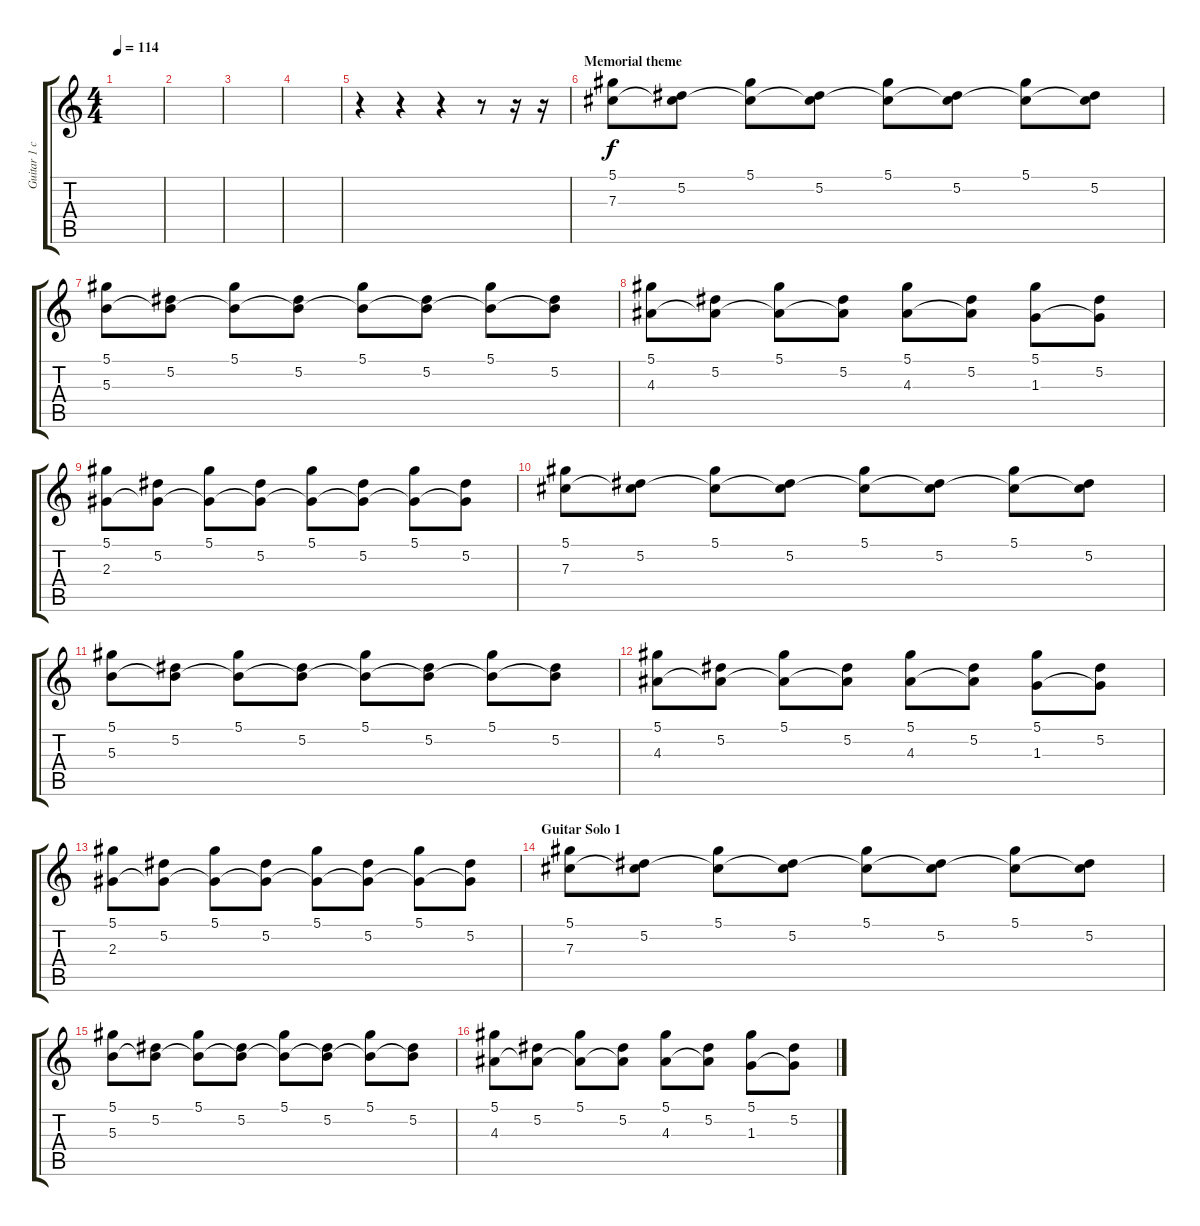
\track ("Guitar 1 c" "Guitar 1 c") {instrument electricguitarclean}
\staff {score tabs}
\tuning (Eb4 Bb3 Gb3 Db3 Ab2 Eb2) {hide}
\ts (4 4)
\tempo 114
\clef g2
\ks c
|
|
|
|
r.4 r.4 r.4 r.8 r.16 r.16 |
\section ("" "Memorial theme")
(5.1 7.3).8 (5.2 7.3{t}).8 (5.1 7.3{t}).8 (5.2 7.3{t}).8 (5.1 7.3{t}).8 (5.2 7.3{t}).8 (5.1 7.3{t}).8 (5.2 7.3{t}).8 |
(5.1 5.3).8 (5.2 5.3{t}).8 (5.1 5.3{t}).8 (5.2 5.3{t}).8 (5.1 5.3{t}).8 (5.2 5.3{t}).8 (5.1 5.3{t}).8 (5.2 5.3{t}).8 |
(5.1 4.3).8 (5.2 4.3{t}).8 (5.1 4.3{t}).8 (5.2 4.3{t}).8 (5.1 4.3).8 (5.2 4.3{t}).8 (5.1 1.3).8 (5.2 1.3{t}).8 |
(5.1 2.3).8 (5.2 2.3{t}).8 (5.1 2.3{t}).8 (5.2 2.3{t}).8 (5.1 2.3{t}).8 (5.2 2.3{t}).8 (5.1 2.3{t}).8 (5.2 2.3{t}).8 |
(5.1 7.3).8 (5.2 7.3{t}).8 (5.1 7.3{t}).8 (5.2 7.3{t}).8 (5.1 7.3{t}).8 (5.2 7.3{t}).8 (5.1 7.3{t}).8 (5.2 7.3{t}).8 |
(5.1 5.3).8 (5.2 5.3{t}).8 (5.1 5.3{t}).8 (5.2 5.3{t}).8 (5.1 5.3{t}).8 (5.2 5.3{t}).8 (5.1 5.3{t}).8 (5.2 5.3{t}).8 |
(5.1 4.3).8 (5.2 4.3{t}).8 (5.1 4.3{t}).8 (5.2 4.3{t}).8 (5.1 4.3).8 (5.2 4.3{t}).8 (5.1 1.3).8 (5.2 1.3{t}).8 |
(5.1 2.3).8 (5.2 2.3{t}).8 (5.1 2.3{t}).8 (5.2 2.3{t}).8 (5.1 2.3{t}).8 (5.2 2.3{t}).8 (5.1 2.3{t}).8 (5.2 2.3{t}).8 |
\section ("" "Guitar Solo 1")
(5.1 7.3).8 (5.2 7.3{t}).8 (5.1 7.3{t}).8 (5.2 7.3{t}).8 (5.1 7.3{t}).8 (5.2 7.3{t}).8 (5.1 7.3{t}).8 (5.2 7.3{t}).8 |
(5.1 5.3).8 (5.2 5.3{t}).8 (5.1 5.3{t}).8 (5.2 5.3{t}).8 (5.1 5.3{t}).8 (5.2 5.3{t}).8 (5.1 5.3{t}).8 (5.2 5.3{t}).8 |
(5.1 4.3).8 (5.2 4.3{t}).8 (5.1 4.3{t}).8 (5.2 4.3{t}).8 (5.1 4.3).8 (5.2 4.3{t}).8 (5.1 1.3).8 (5.2 1.3{t}).8
